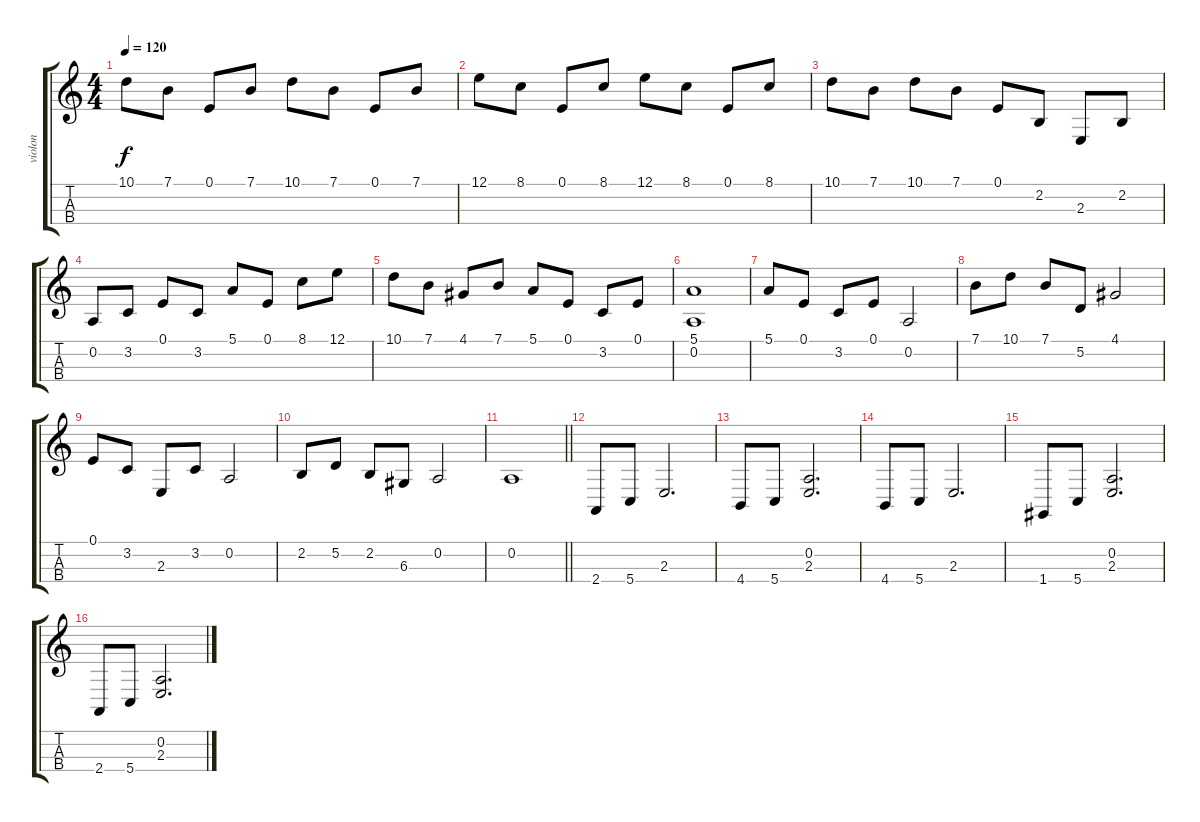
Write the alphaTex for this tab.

\track ("violon" "violon") {instrument stringensemble1}
\staff {score tabs}
\tuning (E4 A3 D3 G2) {hide}
\ts (4 4)
\tempo 120
\clef g2
\ks c
10.1.8{dy f} 7.1.8 0.1.8 7.1.8 10.1.8 7.1.8 0.1.8 7.1.8 |
12.1.8 8.1.8 0.1.8 8.1.8 12.1.8 8.1.8 0.1.8 8.1.8 |
10.1.8 7.1.8 10.1.8 7.1.8 0.1.8 2.2.8 2.3.8 2.2.8 |
0.2.8 3.2.8 0.1.8 3.2.8 5.1.8 0.1.8 8.1.8 12.1.8 |
10.1.8 7.1.8 4.1.8 7.1.8 5.1.8 0.1.8 3.2.8 0.1.8 |
(5.1 0.2).1 |
5.1.8 0.1.8 3.2.8 0.1.8 0.2.2 |
7.1.8 10.1.8 7.1.8 5.2.8 4.1.2 |
0.1.8 3.2.8 2.3.8 3.2.8 0.2.2 |
2.2.8 5.2.8 2.2.8 6.3.8 0.2.2 |
\barLineRight lightlight
0.2.1 |
2.4.8 5.4.8 2.3.2{d} |
4.4.8 5.4.8 (0.2 2.3).2{d} |
4.4.8 5.4.8 2.3.2{d} |
1.4.8 5.4.8 (0.2 2.3).2{d} |
2.4.8 5.4.8 (0.2 2.3).2{d}
